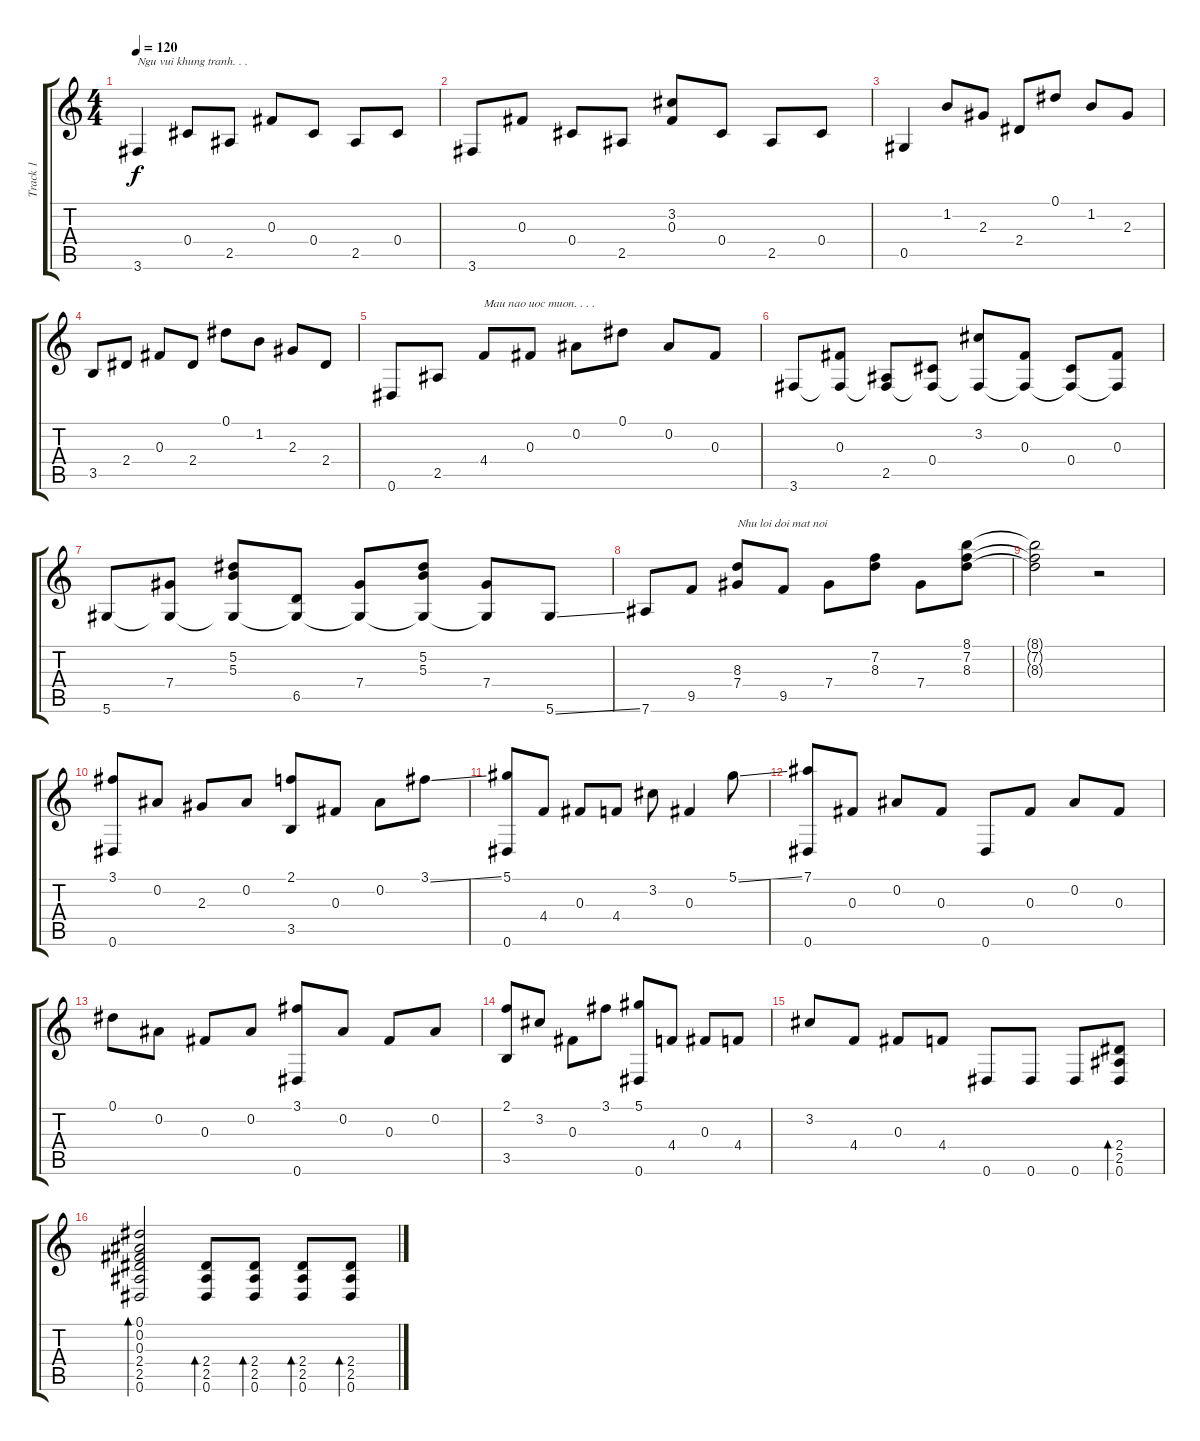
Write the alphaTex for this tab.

\track ("Track 1" "Track 1") {instrument acousticguitarnylon}
\staff {score tabs}
\tuning (Eb4 Bb3 Gb3 Db3 Ab2 Eb2) {hide}
\ts (4 4)
\tempo 120
\clef g2
\ks c
3.6.4{txt "Ngu vui khung tranh. . . " dy f} 0.4.8 2.5.8 0.3.8 0.4.8 2.5.8 0.4.8 |
3.6.8 0.3.8 0.4.8 2.5.8 (3.2 0.3).8 0.4.8 2.5.8 0.4.8 |
0.5.4 1.2.8 2.3.8 2.4.8 0.1.8 1.2.8 2.3.8 |
3.5.8 2.4.8 0.3.8 2.4.8 0.1.8 1.2.8 2.3.8 2.4.8 |
0.6.8 2.5.8 4.4.8{txt "Mau nao uoc muon. . . ."} 0.3.8 0.2.8 0.1.8 0.2.8 0.3.8 |
3.6.8 (0.3 3.6{t}).8 (2.5 3.6{t}).8 (0.4 3.6{t}).8 (3.2 3.6{t}).8 (0.3 3.6{t}).8 (0.4 3.6{t}).8 (0.3 3.6{t}).8 |
5.6.8 (7.4 5.6{t}).8 (5.2 5.3 5.6{t}).8 (6.5 5.6{t}).8 (7.4 5.6{t}).8 (5.2 5.3 5.6{t}).8 (7.4 5.6{t}).8 5.6{ss}.8 |
7.6.8 9.5.8 (8.3 7.4).8{txt "Nhu loi doi mat noi"} 9.5.8 7.4.8 (7.2 8.3).8 7.4.8 (8.1 7.2 8.3).8 |
(8.1{t} 7.2{t} 8.3{t}).2 r.2 |
(3.1 0.6).8 0.2.8 2.3.8 0.2.8 (2.1 3.5).8 0.3.8 0.2.8 3.1{ss}.8 |
(5.1 0.6).8 4.4.8 0.3.8 4.4.8 3.2.8 0.3.4 5.1{ss}.8 |
(7.1 0.6).8 0.3.8 0.2.8 0.3.8 0.6.8 0.3.8 0.2.8 0.3.8 |
0.1.8 0.2.8 0.3.8 0.2.8 (3.1 0.6).8 0.2.8 0.3.8 0.2.8 |
(2.1 3.5).8 3.2.8 0.3.8 3.1.8 (5.1 0.6).8 4.4.8 0.3.8 4.4.8 |
3.2.8 4.4.8 0.3.8 4.4.8 0.6.8 0.6.8 0.6.8 (2.4 2.5 0.6).8{bd 30} |
(0.1 0.2 0.3 2.4 2.5 0.6).2{bd 60} (2.4 2.5 0.6).8{bd 30} (2.4 2.5 0.6).8{bd 30} (2.4 2.5 0.6).8{bd 30} (2.4 2.5 0.6).8{bd 30}
